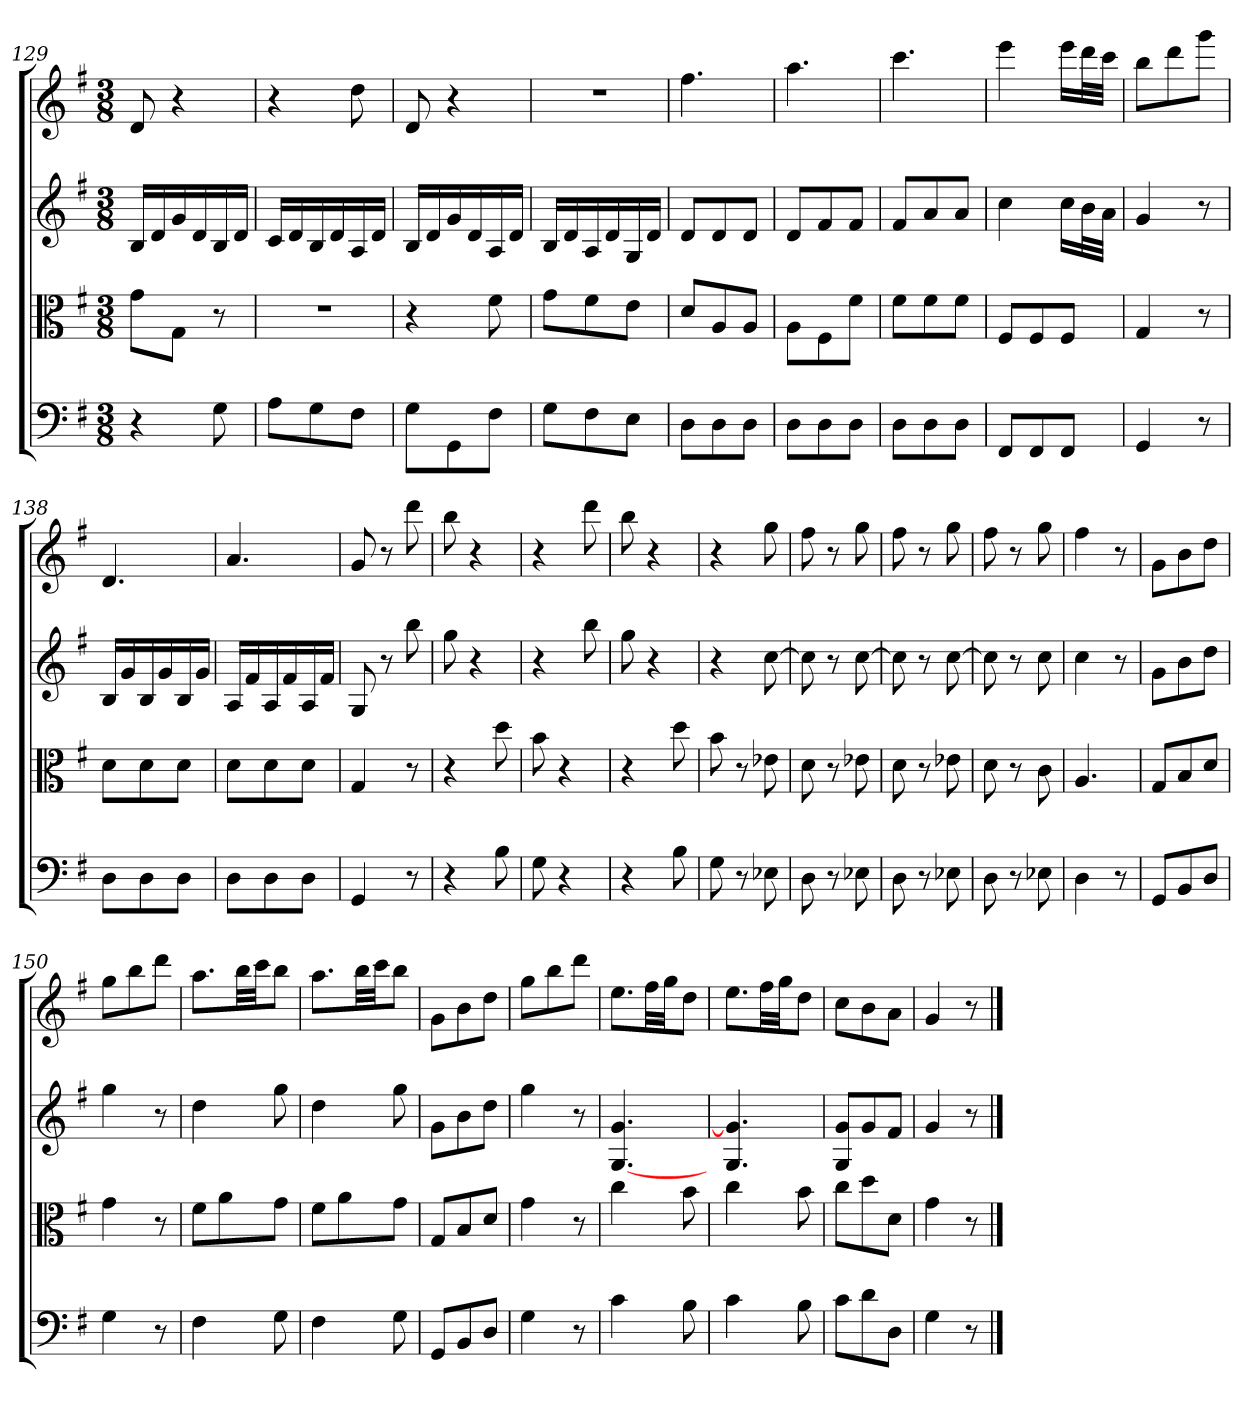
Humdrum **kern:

**kern	**kern	**kern	**kern
*part4	*part3	*part2	*part1
*staff4	*staff3	*staff2	*staff1
*clefF4	*clefC3	*clefG2	*clefG2
*k[f#]	*k[f#]	*k[f#]	*k[f#]
*G:	*G:	*G:	*G:
*M3/8	*M3/8	*M3/8	*M3/8
=129	=129	=129	=129
4r	8g\L	16B/LL	8d
.	.	16d/	.
.	8G\J	16g/	4r
.	.	16d/	.
8G	8r	16B/	.
.	.	16d/JJ	.
=130	=130	=130	=130
8A\L	4.r	16c/LL	4r
.	.	16d/	.
8G\	.	16B/	.
.	.	16d/	.
8F#\J	.	16A/	8dd
.	.	16d/JJ	.
=131	=131	=131	=131
8G\L	4r	16B/LL	8d
.	.	16d/	.
8GG\	.	16g/	4r
.	.	16d/	.
8F#\J	8f#	16A/	.
.	.	16d/JJ	.
=132	=132	=132	=132
8G\L	8g\L	16B/LL	4.r
.	.	16d/	.
8F#\	8f#\	16A/	.
.	.	16d/	.
8E\J	8e\J	16G/	.
.	.	16d/JJ	.
=133	=133	=133	=133
8D\L	8d/L	8d/L	4.ff#
8D\	8A/	8d/	.
8D\J	8A/J	8d/J	.
=134	=134	=134	=134
8D\L	8A\L	8d/L	4.aa
8D\	8F#\	8f#/	.
8D\J	8f#\J	8f#/J	.
=135	=135	=135	=135
8D\L	8f#\L	8f#/L	4.ccc
8D\	8f#\	8a/	.
8D\J	8f#\J	8a/J	.
=136	=136	=136	=136
8FF#/L	8F#/L	4cc	4eee
8FF#/	8F#/	.	.
8FF#/J	8F#/J	16cc\LL	16eee\LL
.	.	32b\L	32ddd\L
.	.	32a\JJJ	32ccc\JJJ
=137	=137	=137	=137
4GG	4G	4g	8bb\L
.	.	.	8ddd\
8r	8r	8r	8ggg\J
=138	=138	=138	=138
8D\L	8d\L	16B/LL	4.d
.	.	16g/	.
8D\	8d\	16B/	.
.	.	16g/	.
8D\J	8d\J	16B/	.
.	.	16g/JJ	.
=139	=139	=139	=139
8D\L	8d\L	16A/LL	4.a
.	.	16f#/	.
8D\	8d\	16A/	.
.	.	16f#/	.
8D\J	8d\J	16A/	.
.	.	16f#/JJ	.
=140	=140	=140	=140
4GG	4G	8G	8g
.	.	8r	8r
8r	8r	8bb	8ddd
=141	=141	=141	=141
4r	4r	8gg	8bb
.	.	4r	4r
8B	8dd	.	.
=142	=142	=142	=142
8G	8b	4r	4r
4r	4r	.	.
.	.	8bb	8ddd
=143	=143	=143	=143
4r	4r	8gg	8bb
.	.	4r	4r
8B	8dd	.	.
=144	=144	=144	=144
8G	8b	4r	4r
8r	8r	.	.
8E-X	8e-X	[8cc	8gg
=145	=145	=145	=145
8D	8d	8cc]	8ff#
8r	8r	8r	8r
8E-X	8e-X	[8cc	8gg
=146	=146	=146	=146
8D	8d	8cc]	8ff#
8r	8r	8r	8r
8E-X	8e-X	[8cc	8gg
=147	=147	=147	=147
8D	8d	8cc]	8ff#
8r	8r	8r	8r
8E-X	8c	8cc	8gg
=148	=148	=148	=148
4D	4.A	4cc	4ff#
8r	.	8r	8r
=149	=149	=149	=149
8GG/L	8G/L	8g\L	8g\L
8BB/	8B/	8b\	8b\
8D/J	8d/J	8dd\J	8dd\J
=150	=150	=150	=150
4G	4g	4gg	8gg\L
.	.	.	8bb\
8r	8r	8r	8ddd\J
=151	=151	=151	=151
4F#	8f#\L	4dd	8.aa\L
.	8a\	.	.
.	.	.	32bb\LL
.	.	.	32ccc\JJ
8G	8g\J	8gg	8bb\J
=152	=152	=152	=152
4F#	8f#\L	4dd	8.aa\L
.	8a\	.	.
.	.	.	32bb\LL
.	.	.	32ccc\JJ
8G	8g\J	8gg	8bb\J
=153	=153	=153	=153
8GG/L	8G/L	8g\L	8g\L
8BB/	8B/	8b\	8b\
8D/J	8d/J	8dd\J	8dd\J
=154	=154	=154	=154
4G	4g	4gg	8gg\L
.	.	.	8bb\
8r	8r	8r	8ddd\J
=155	=155	=155	=155
4c	4cc	[4.G 4.g	8.ee\L
.	.	.	32ff#\LL
.	.	.	32gg\JJ
8B	8b	.	8dd\J
=156	=156	=156	=156
4c	4cc	4.G 4.g]	8.ee\L
.	.	.	32ff#\LL
.	.	.	32gg\JJ
8B	8b	.	8dd\J
=157	=157	=157	=157
8c\L	8cc\L	8G/ 8g/L	8cc\L
8d\	8dd\	8g/	8b\
8D\J	8d\J	8f#/J	8a\J
=158	=158	=158	=158
4G	4g	4g	4g
8r	8r	8r	8r
==	==	==	==
*-	*-	*-	*-
